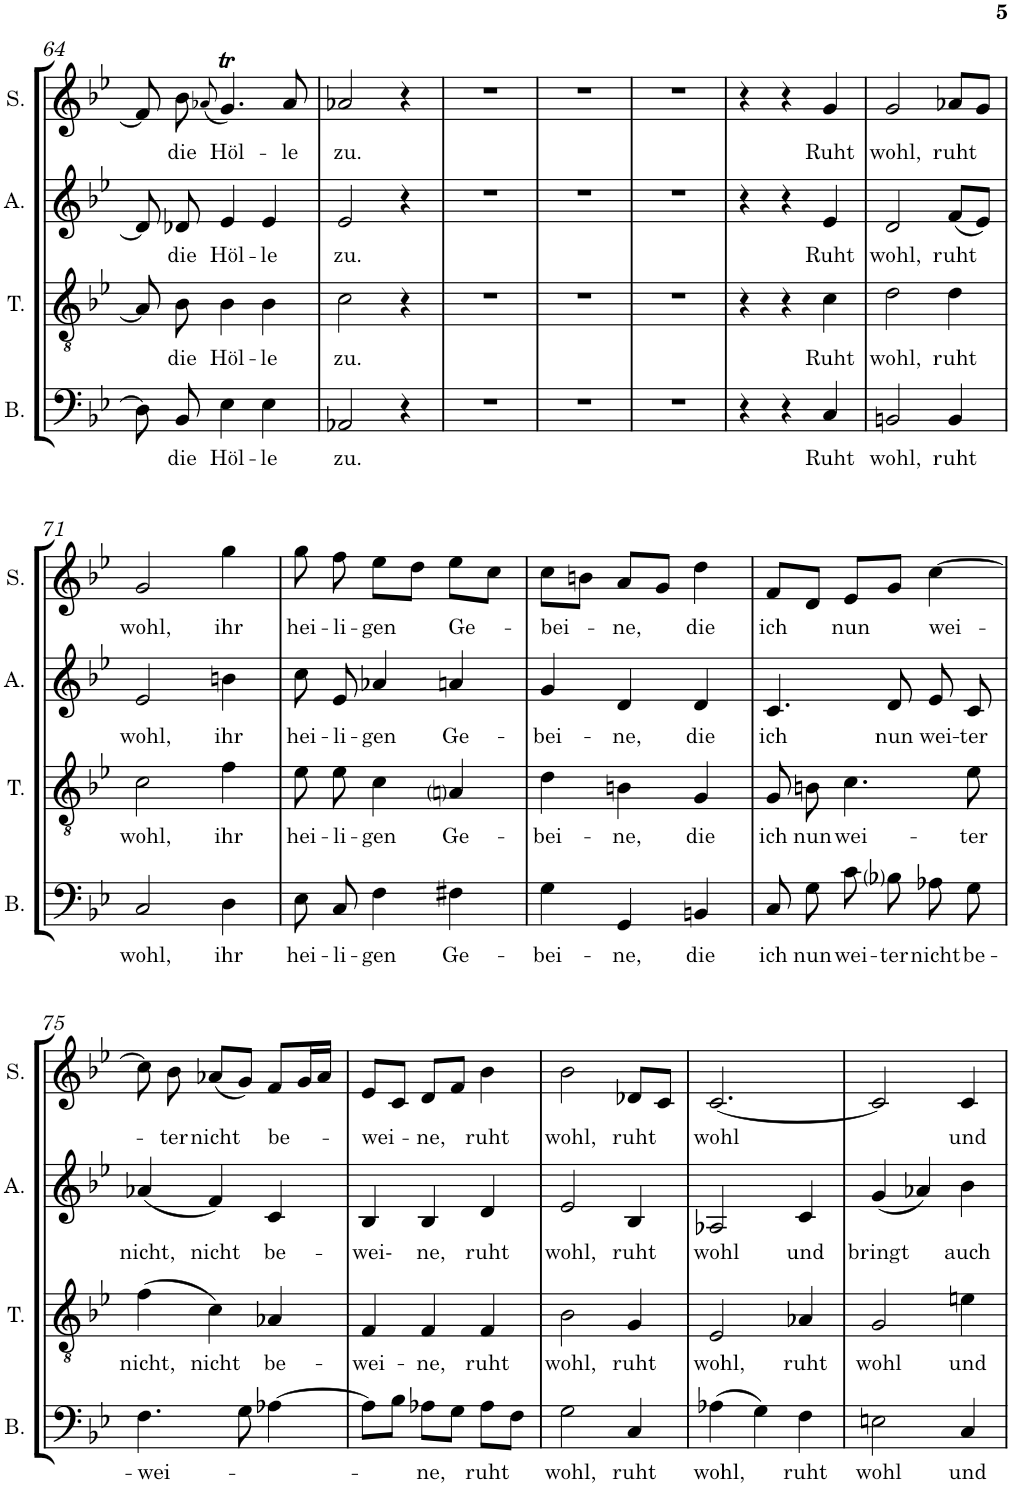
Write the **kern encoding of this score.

**kern	**text	**kern	**text	**kern	**text	**kern	**text
*part4	*part4	*part3	*part3	*part2	*part2	*part1	*part1
*staff4	*staff4	*staff3	*staff3	*staff2	*staff2	*staff1	*staff1
*I"Baß	*	*I"Tenor	*	*I"Alt	*	*I"Sopran	*
*I'B.	*	*I'T.	*	*I'A.	*	*I'S.	*
!!LO:PB:g=z
*clefF4	*	*clefGv2	*	*clefG2	*	*clefG2	*
*k[b-e-]	*	*k[b-e-]	*	*k[b-e-]	*	*k[b-e-]	*
*B-:	*	*B-:	*	*B-:	*	*B-:	*
*M3/4	*	*M3/4	*	*M3/4	*	*M3/4	*
=64	=64	=64	=64	=64	=64	=64	=64
8D-\]	.	8A-/L]	.	8d-/]	.	8f/]	.
!	!LO:LY:b	!	!LO:LY:b	!	!LO:LY:b	!	!LO:LY:b
8BB-/	die	8B-/J	die	8d-X/	die	8b-\	die
.	.	.	.	.	.	(<8qa-X/	.
!	!LO:LY:b	!	!LO:LY:b	!	!LO:LY:b	!	!LO:LY:b
4E-\	Höl-	4B-\	Höl-	4e-/	Höl-	4.gT/)	Höl-
!	!LO:LY:b	!	!LO:LY:b	!	!LO:LY:b	!	!
4E-\	-le	4B-\	-le	4e-/	-le	.	.
!	!	!	!	!	!	!	!LO:LY:b
.	.	.	.	.	.	8a-/	-le
=65	=65	=65	=65	=65	=65	=65	=65
!	!LO:LY:b	!	!LO:LY:b	!	!LO:LY:b	!	!LO:LY:b
2AA-X/	zu.	2c\	zu.	2e-/	zu.	2a-X/	zu.
4r	.	4r	.	4r	.	4r	.
=66	=66	=66	=66	=66	=66	=66	=66
2.r	.	2.r	.	2.r	.	2.r	.
=67	=67	=67	=67	=67	=67	=67	=67
2.r	.	2.r	.	2.r	.	2.r	.
=68	=68	=68	=68	=68	=68	=68	=68
2.r	.	2.r	.	2.r	.	2.r	.
=69	=69	=69	=69	=69	=69	=69	=69
4r	.	4r	.	4r	.	4r	.
4r	.	4r	.	4r	.	4r	.
!	!LO:LY:b	!	!LO:LY:b	!	!LO:LY:b	!	!LO:LY:b
4C/	Ruht	4c\	Ruht	4e-/	Ruht	4g/	Ruht
=70	=70	=70	=70	=70	=70	=70	=70
!	!LO:LY:b	!	!LO:LY:b	!	!LO:LY:b	!	!LO:LY:b
2BBn/	wohl,	2d\	wohl,	2d/	wohl,	2g/	wohl,
!	!LO:LY:b	!	!LO:LY:b	!	!LO:LY:b	!	!LO:LY:b
4BB/	ruht	4d\	ruht	(<8f/L	ruht	8a-X/L	ruht
.	.	.	.	8e-/J)	.	8g/J	.
!!LO:LB:g=z
=71	=71	=71	=71	=71	=71	=71	=71
!	!LO:LY:b	!	!LO:LY:b	!	!LO:LY:b	!	!LO:LY:b
2C/	wohl,	2c\	wohl,	2e-/	wohl,	2g/	wohl,
!	!LO:LY:b	!	!LO:LY:b	!	!LO:LY:b	!	!LO:LY:b
4D\	ihr	4f\	ihr	4bn\	ihr	4gg\	ihr
=72	=72	=72	=72	=72	=72	=72	=72
!	!LO:LY:b	!	!LO:LY:b	!	!LO:LY:b	!	!LO:LY:b
8E-\	hei-	8e-\L	hei-	8cc\	hei-	8gg\	hei-
!	!LO:LY:b	!	!LO:LY:b	!	!LO:LY:b	!	!LO:LY:b
8C/	-li-	8e-\J	-li-	8e-/	-li-	8ff\	-li-
!	!LO:LY:b	!	!LO:LY:b	!	!LO:LY:b	!	!LO:LY:b
4F\	-gen	4c\	-gen	4a-X/	-gen	8ee-\L	-gen
.	.	.	.	.	.	8dd\J	.
!	!LO:LY:b	!	!LO:LY:b	!	!LO:LY:b	!	!LO:LY:b
4F#X\	Ge-	4Ani/	Ge-	4an/	Ge-	8ee-\L	Ge-
.	.	.	.	.	.	8cc\J	.
=73	=73	=73	=73	=73	=73	=73	=73
!	!LO:LY:b	!	!LO:LY:b	!	!LO:LY:b	!	!LO:LY:b
4G\	-bei-	4d\	-bei-	4g/	-bei-	8cc\L	-bei-
.	.	.	.	.	.	8bn\J	.
!	!LO:LY:b	!	!LO:LY:b	!	!LO:LY:b	!	!LO:LY:b
4GG/	-ne,	4Bn\	-ne,	4d/	-ne,	8a/L	-ne,
.	.	.	.	.	.	8g/J	.
!	!LO:LY:b	!	!LO:LY:b	!	!LO:LY:b	!	!LO:LY:b
4BBn/	die	4G/	die	4d/	die	4dd\	die
=74	=74	=74	=74	=74	=74	=74	=74
!	!LO:LY:b	!	!LO:LY:b	!	!LO:LY:b	!	!LO:LY:b
8C/	ich	8G/L	ich	4.c/	ich	8f/L	ich
!	!LO:LY:b	!	!LO:LY:b	!	!	!	!
8G\	nun	8Bn/J	nun	.	.	8d/J	.
!	!LO:LY:b	!	!LO:LY:b	!	!	!	!LO:LY:b
8c\	wei-	4.c\	wei-	.	.	8e-/L	nun
!	!LO:LY:b	!	!	!	!LO:LY:b	!	!
8B-i\	-ter	.	.	8d/	nun	8g/J	.
!	!LO:LY:b	!	!	!	!LO:LY:b	!	!LO:LY:b
8A-X\	nicht	.	.	8e-/	wei-	[4cc\	wei-
!	!LO:LY:b	!	!LO:LY:b	!	!LO:LY:b	!	!
8G\	be-	8e-\	-ter	8c/	-ter	.	.
!!LO:LB:g=z
=75	=75	=75	=75	=75	=75	=75	=75
!	!LO:LY:b	!	!LO:LY:b	!	!LO:LY:b	!	!
4.F\	-wei-	(>4f\	nicht,	(<4a-X/	nicht,	8cc\]	.
!	!	!	!	!	!	!	!LO:LY:b
.	.	.	.	.	.	8b-\	-ter
!	!	!	!LO:LY:b	!	!LO:LY:b	!	!LO:LY:b
.	.	4c\)	nicht	4f/)	nicht	(<8a-X/L	nicht
8G\	.	.	.	.	.	8g/J)	.
!	!	!	!LO:LY:b	!	!LO:LY:b	!	!LO:LY:b
[4A-X\	.	4A-X/	be-	4c/	be-	8f/L	be-
.	.	.	.	.	.	16g/L	.
.	.	.	.	.	.	16a-/JJ	.
=76	=76	=76	=76	=76	=76	=76	=76
!	!	!	!LO:LY:b	!	!LO:LY:b	!	!LO:LY:b
8A-\L]	.	4F/	-wei-	4B-/	-wei-	8e-/L	-wei-
8B-\J	.	.	.	.	.	8c/J	.
!	!LO:LY:b	!	!LO:LY:b	!	!LO:LY:b	!	!LO:LY:b
8A-X\L	-ne,	4F/	-ne,	4B-/	ne,	8d/L	-ne,
8G\J	.	.	.	.	.	8f/J	.
!	!LO:LY:b	!	!LO:LY:b	!	!LO:LY:b	!	!LO:LY:b
8A-\L	ruht	4F/	ruht	4d/	ruht	4b-\	ruht
8F\J	.	.	.	.	.	.	.
=77	=77	=77	=77	=77	=77	=77	=77
!	!LO:LY:b	!	!LO:LY:b	!	!LO:LY:b	!	!LO:LY:b
2G\	wohl,	2B-\	wohl,	2e-/	wohl,	2b-\	wohl,
!	!LO:LY:b	!	!LO:LY:b	!	!LO:LY:b	!	!LO:LY:b
4C/	ruht	4G/	ruht	4B-/	ruht	8d-X/L	ruht
.	.	.	.	.	.	8c/J	.
=78	=78	=78	=78	=78	=78	=78	=78
!	!LO:LY:b	!	!LO:LY:b	!	!LO:LY:b	!	!LO:LY:b
(>4A-X\	wohl,	2E-/	wohl,	2A-X/	wohl	[2.c/	wohl
4G\)	.	.	.	.	.	.	.
!	!LO:LY:b	!	!LO:LY:b	!	!LO:LY:b	!	!
4F\	ruht	4A-X/	ruht	4c/	und	.	.
=79	=79	=79	=79	=79	=79	=79	=79
!	!LO:LY:b	!	!LO:LY:b	!	!LO:LY:b	!	!
2En\	wohl	2G/	wohl	(<4g/	bringt	2c/]	.
.	.	.	.	4a-X/)	.	.	.
!	!LO:LY:b	!	!LO:LY:b	!	!LO:LY:b	!	!LO:LY:b
4C/	und	4en\	und	4b-\	auch	4c/	und
=	=	=	=	=	=	=	=
*-	*-	*-	*-	*-	*-	*-	*-
